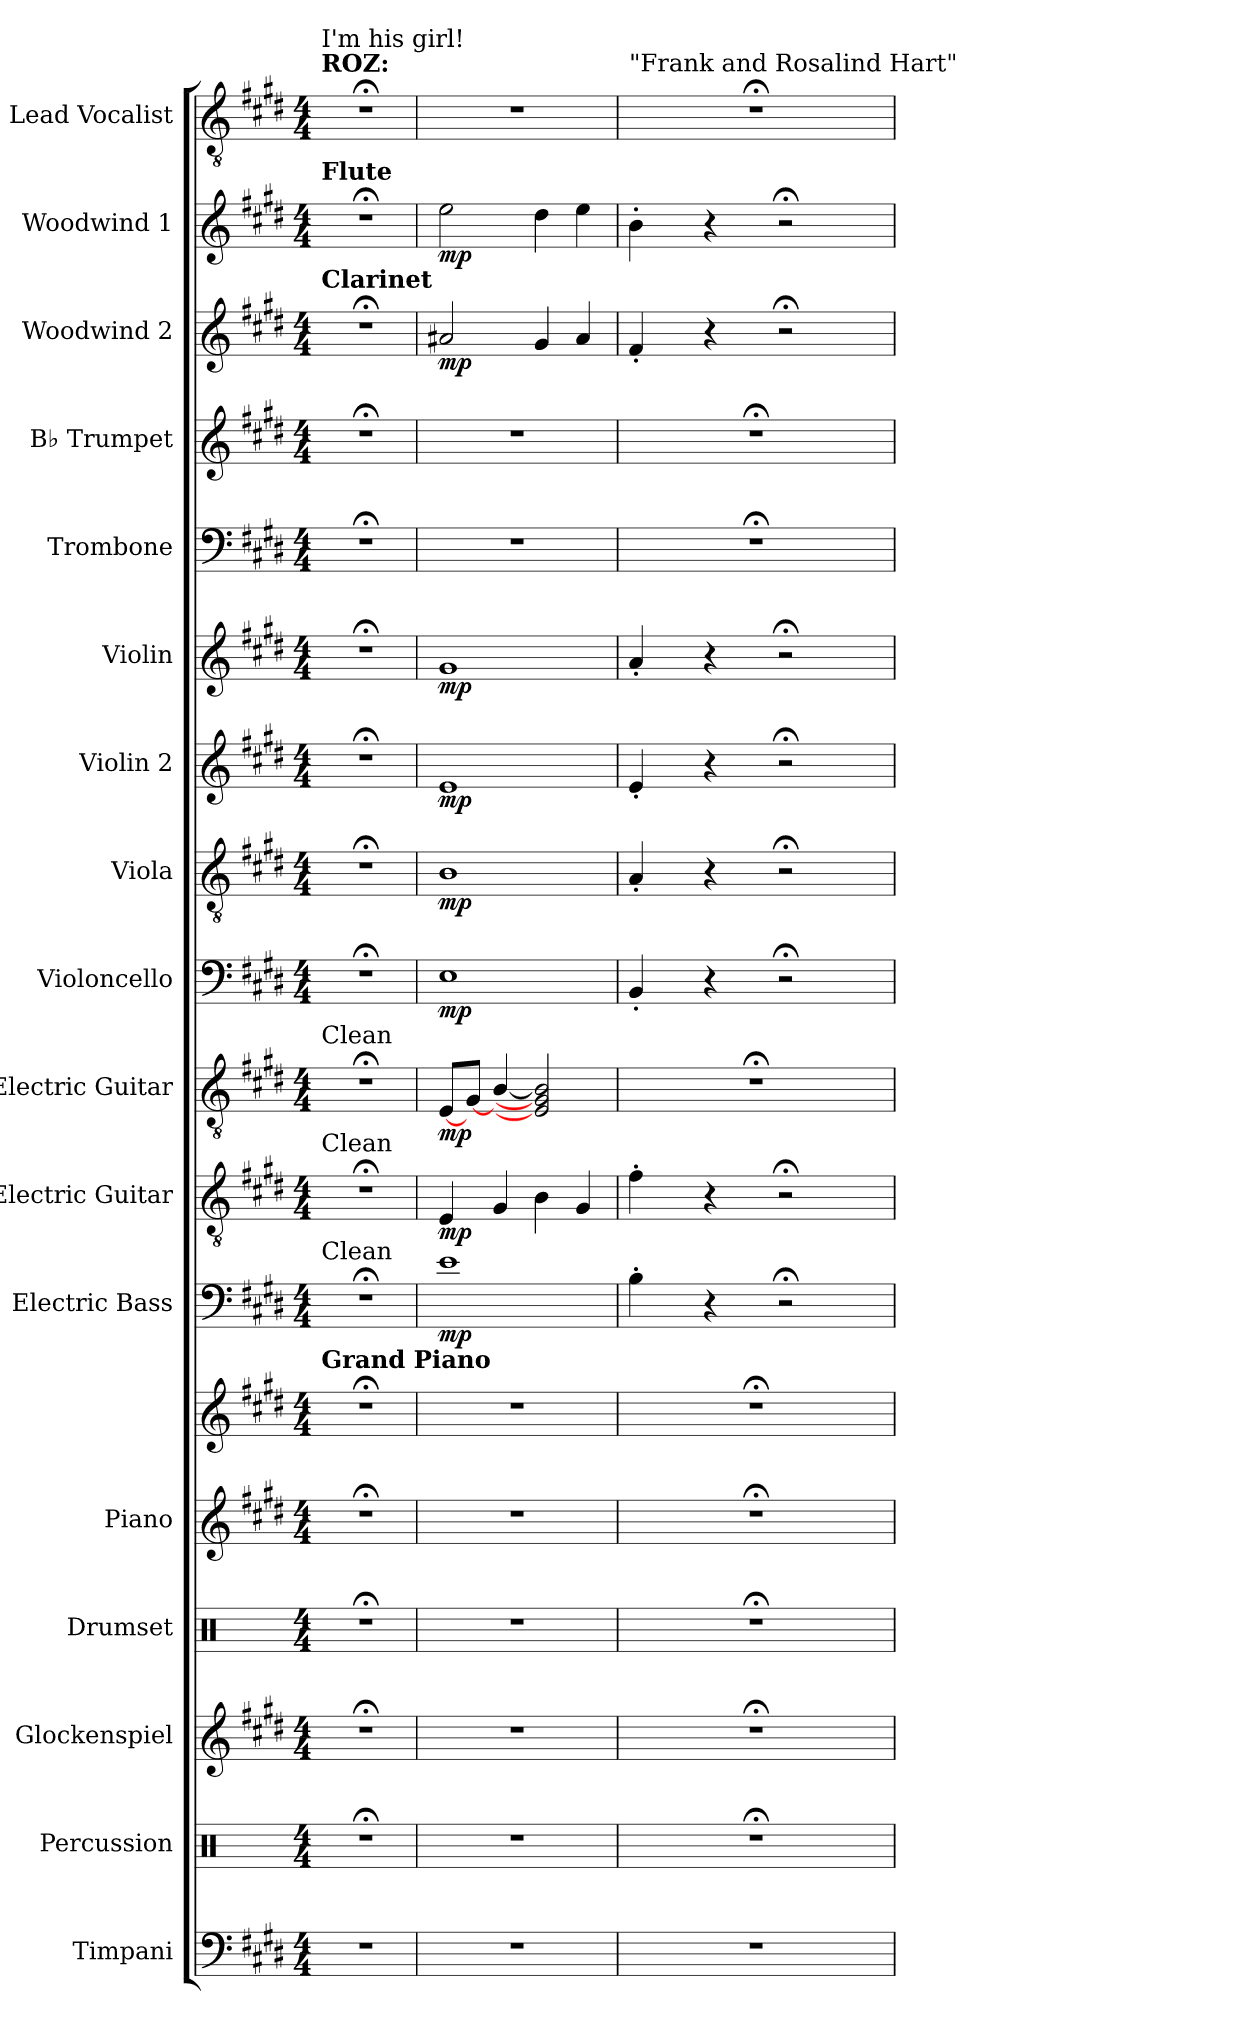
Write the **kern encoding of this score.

**kern	**kern	**kern	**kern	**kern	**kern	**kern	**dynam	**kern	**dynam	**kern	**dynam	**kern	**dynam	**kern	**dynam	**kern	**dynam	**kern	**dynam	**kern	**kern	**kern	**dynam	**kern	**dynam	**kern
*part17	*part16	*part15	*part14	*part13	*part13	*part12	*part12	*part11	*part11	*part10	*part10	*part9	*part9	*part8	*part8	*part7	*part7	*part6	*part6	*part5	*part4	*part3	*part3	*part2	*part2	*part1
*staff18	*staff17	*staff16	*staff15	*staff14	*staff13	*staff12	*staff12	*staff11	*staff11	*staff10	*staff10	*staff9	*staff9	*staff8	*staff8	*staff7	*staff7	*staff6	*staff6	*staff5	*staff4	*staff3	*staff3	*staff2	*staff2	*staff1
*I"Timpani	*I"Percussion	*I"Glockenspiel	*I"Drumset	*I"Piano	*	*I"Electric Bass	*	*I"Electric Guitar	*	*I"Electric Guitar	*	*I"Violoncello	*	*I"Viola	*	*I"Violin 2	*	*I"Violin	*	*I"Trombone	*I"B♭ Trumpet	*I"Woodwind 2	*	*I"Woodwind 1	*	*I"Lead Vocalist
*I'Timp.	*I'Perc.	*I'Glock.	*I'D. Set	*I'Pno	*	*I'El. B.	*	*I'El. Guit.	*	*I'El. Guit.	*	*I'Vc.	*	*I'Vla.	*	*I'Vln. 2	*	*I'Vln.	*	*I'Tbn.	*I'B♭ Tpt.	*I'WW2	*	*I'WW1	*	*I'Lead
*clefF4	*clefX	*clefG2	*clefX	*clefG2	*clefG2	*clefF4	*	*clefGv2	*	*clefGv2	*	*clefF4	*	*clefGv2	*	*clefG2	*	*clefG2	*	*clefF4	*clefG2	*clefG2	*	*clefG2	*	*clefGv2
*	*	*ITrd-14c-24	*	*	*	*ITrd7c12	*	*	*	*	*	*	*	*	*	*	*	*	*	*	*ITrd1c2	*ITrd1c2	*	*ITrd1c2	*	*
*k[f#c#g#d#]	*k[]	*k[f#c#g#d#]	*k[]	*k[f#c#g#d#]	*k[f#c#g#d#]	*k[f#c#g#d#]	*	*k[f#c#g#d#]	*	*k[f#c#g#d#]	*	*k[f#c#g#d#]	*	*k[f#c#g#d#]	*	*k[f#c#g#d#]	*	*k[f#c#g#d#]	*	*k[f#c#g#d#]	*k[f#c#]	*k[f#c#]	*	*k[f#c#]	*	*k[f#c#g#d#]
*M4/4	*M4/4	*M4/4	*M4/4	*M4/4	*M4/4	*M4/4	*	*M4/4	*	*M4/4	*	*M4/4	*	*M4/4	*	*M4/4	*	*M4/4	*	*M4/4	*M4/4	*M4/4	*	*M4/4	*	*M4/4
*MM124	*MM124	*MM124	*MM124	*MM124	*MM124	*MM124	*	*MM124	*	*MM124	*	*MM124	*	*MM124	*	*MM124	*	*MM124	*	*MM124	*MM124	*MM124	*	*MM124	*	*MM124
=1	=1	=1	=1	=1	=1	=1	=1	=1	=1	=1	=1	=1	=1	=1	=1	=1	=1	=1	=1	=1	=1	=1	=1	=1	=1	=1
!	!	!	!	!	!	!	!	!	!	!	!	!	!	!	!	!	!	!	!	!	!	!	!	!	!	!LO:TX:a:B:t=ROZ&colon;
!	!	!	!	!	!	!	!	!	!	!	!	!	!	!	!	!	!	!	!	!	!	!	!	!	!	!LO:TX:a:t=I'm his girl!
!	!	!	!	!	!	!	!	!	!	!	!	!	!	!	!	!	!	!	!	!	!	!	!	!LO:TX:a:B:t=Flute	!	!
!	!	!	!	!	!	!	!	!	!	!	!	!	!	!	!	!	!	!	!	!	!	!LO:TX:a:B:t=Clarinet	!	!	!	!
!	!	!	!	!	!	!	!	!	!	!LO:TX:a:t=Clean	!	!	!	!	!	!	!	!	!	!	!	!	!	!	!	!
!	!	!	!	!	!	!	!	!LO:TX:a:t=Clean	!	!	!	!	!	!	!	!	!	!	!	!	!	!	!	!	!	!
!	!	!	!	!	!	!LO:TX:a:t=Clean	!	!	!	!	!	!	!	!	!	!	!	!	!	!	!	!	!	!	!	!
!	!	!	!	!	!LO:TX:a:B:t=Grand Piano	!	!	!	!	!	!	!	!	!	!	!	!	!	!	!	!	!	!	!	!	!
1r	1r;<	1r;<	1r;<	1r;<	1r;<	1r;<	.	1r;<	.	1r;<	.	1r;<	.	1r;<	.	1r;<	.	1r;<	.	1r;<	1r;<	1r;<	.	1r;<	.	1r;<
=2	=2	=2	=2	=2	=2	=2	=2	=2	=2	=2	=2	=2	=2	=2	=2	=2	=2	=2	=2	=2	=2	=2	=2	=2	=2	=2
!	!	!	!	!	!	!	!LO:DY:b	!	!LO:DY:b	!	!LO:DY:b	!	!LO:DY:b	!	!LO:DY:b	!	!LO:DY:b	!	!LO:DY:b	!	!	!	!LO:DY:b	!	!LO:DY:b	!
1r	1r	1r	1r	1r	1r	1E	mp	4E/	mp	[8E/L	mp	1E	mp	1B	mp	1e	mp	1g#	mp	1r	1r	2g#X/	mp	2dd\	mp	1r
.	.	.	.	.	.	.	.	.	.	[8G#/J	.	.	.	.	.	.	.	.	.	.	.	.	.	.	.	.
.	.	.	.	.	.	.	.	4G#/	.	[4B/	.	.	.	.	.	.	.	.	.	.	.	.	.	.	.	.
.	.	.	.	.	.	.	.	4B\	.	2E/] 2G#/] 2B/]	.	.	.	.	.	.	.	.	.	.	.	4f#/	.	4cc#\	.	.
.	.	.	.	.	.	.	.	4G#/	.	.	.	.	.	.	.	.	.	.	.	.	.	4g#/	.	4dd\	.	.
=3	=3	=3	=3	=3	=3	=3	=3	=3	=3	=3	=3	=3	=3	=3	=3	=3	=3	=3	=3	=3	=3	=3	=3	=3	=3	=3
!	!	!	!	!	!	!	!	!	!	!	!	!	!	!	!	!	!	!	!	!	!	!	!	!	!	!LO:TX:a:t="Frank and Rosalind Hart"
1r	1r;<	1r;<	1r;<	1r;<	1r;<	4BB'\	.	4f#'\	.	1r;<	.	4BB'/	.	4A'/	.	4e'/	.	4a'/	.	1r;<	1r;<	4e'/	.	4a'\	.	1r;<
.	.	.	.	.	.	4r	.	4r	.	.	.	4r	.	4r	.	4r	.	4r	.	.	.	4r	.	4r	.	.
.	.	.	.	.	.	2r;<	.	2r;<	.	.	.	2r;<	.	2r;<	.	2r;<	.	2r;<	.	.	.	2r;<	.	2r;<	.	.
=	=	=	=	=	=	=	=	=	=	=	=	=	=	=	=	=	=	=	=	=	=	=	=	=	=	=
*-	*-	*-	*-	*-	*-	*-	*-	*-	*-	*-	*-	*-	*-	*-	*-	*-	*-	*-	*-	*-	*-	*-	*-	*-	*-	*-
